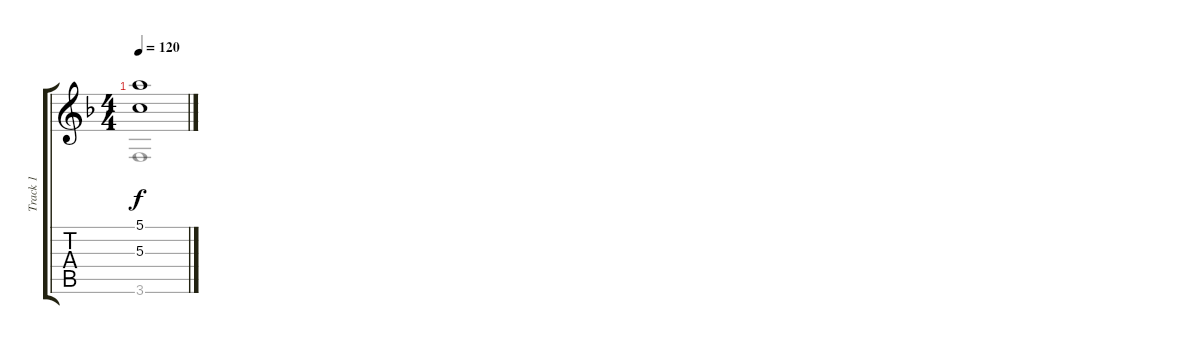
\track ("Track 1" "Track 1") {instrument acousticguitarnylon}
\staff {score tabs}
\tuning (E4 B3 G3 D3 A2 D2) {hide}
\voice
\ts (4 4)
\tempo 120
\clef g2
\ks f
(5.1 5.3).1{dy f}
\voice
\clef g2
\ottava regular
\simile none
\ks f
3.6.1{dy f}
